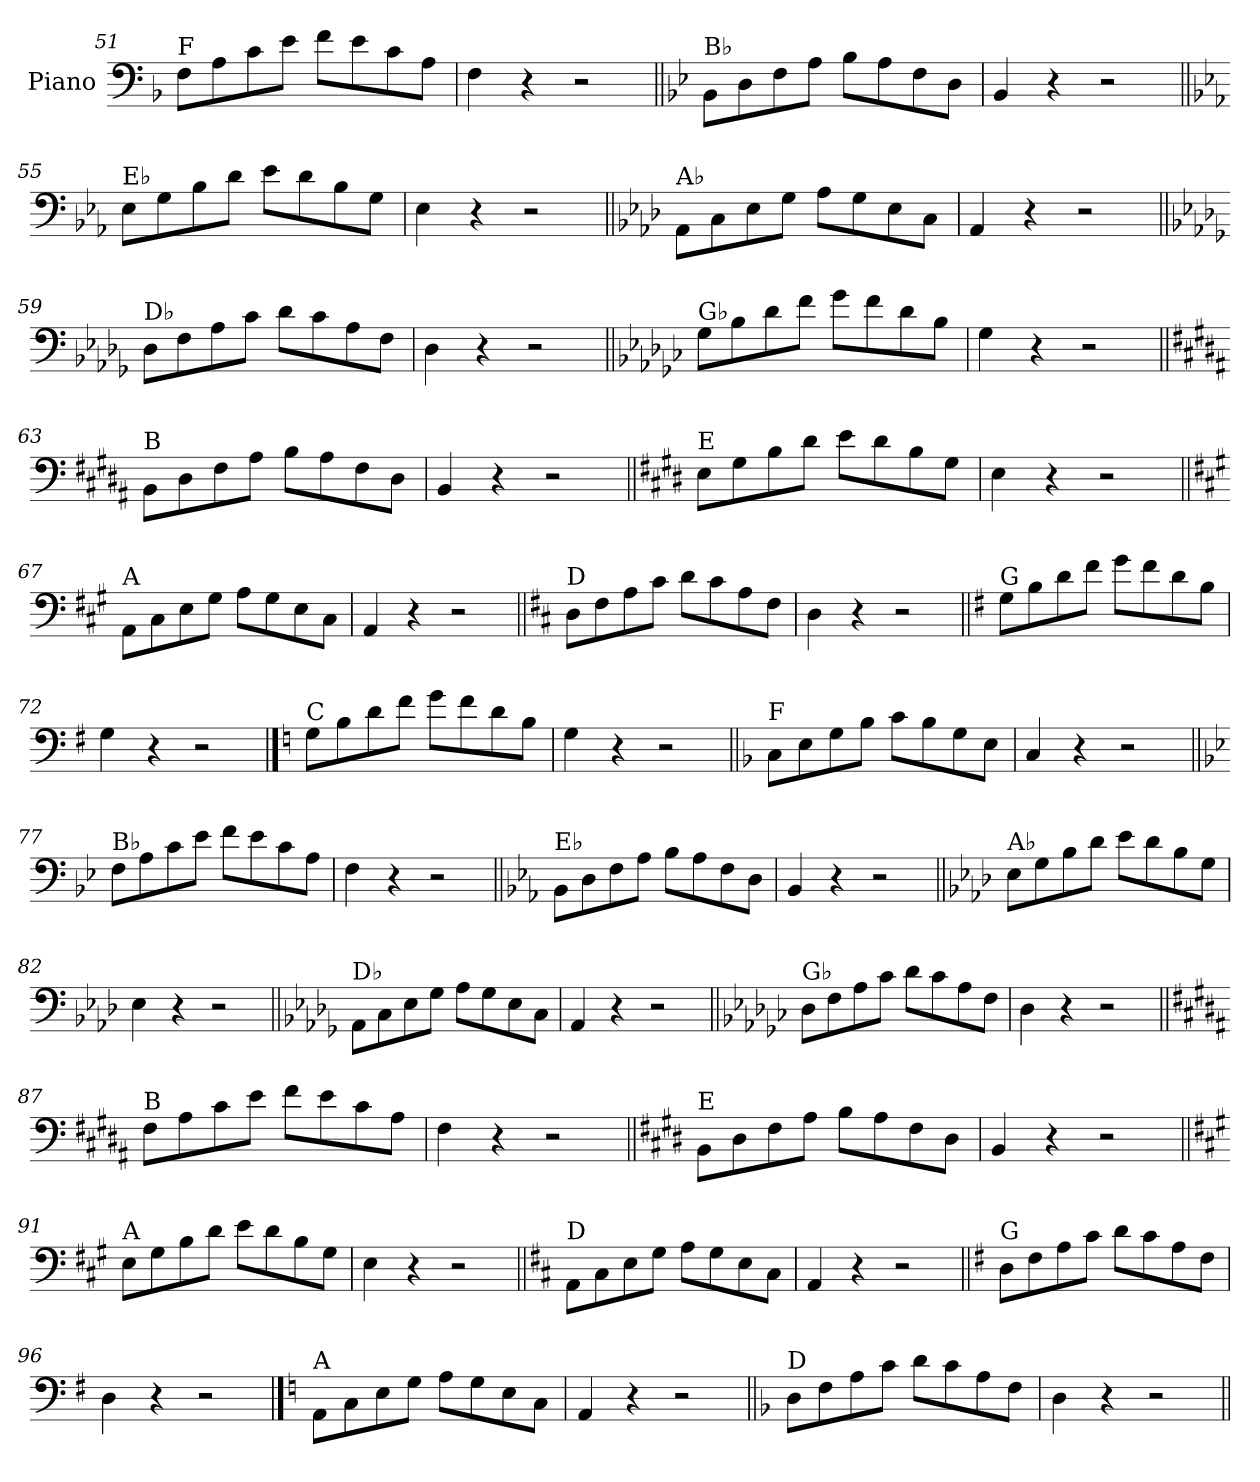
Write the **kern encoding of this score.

**kern
*part1
*staff1
*I"Piano
*I'Pno.
*clefF4
*k[b-]
=51
!LO:TX:a:t=F
8F\L
8A\
8c\
8e\J
8f\L
8e\
8c\
8A\J
=52
4F\
4r
2r
=53||
*k[b-e-]
!LO:TX:a:t=B♭
8BB-\L
8D\
8F\
8A\J
8B-\L
8A\
8F\
8D\J
=54
4BB-/
4r
2r
!!LO:LB:g=z
=55||
*k[b-e-a-]
!LO:TX:a:t=E♭
8E-\L
8G\
8B-\
8d\J
8e-\L
8d\
8B-\
8G\J
=56
4E-\
4r
2r
=57||
*k[b-e-a-d-]
!LO:TX:a:t=A♭
8AA-\L
8C\
8E-\
8G\J
8A-\L
8G\
8E-\
8C\J
=58
4AA-/
4r
2r
=59||
*k[b-e-a-d-g-]
!LO:TX:a:t=D♭
8D-\L
8F\
8A-\
8c\J
8d-\L
8c\
8A-\
8F\J
=60
4D-\
4r
2r
!!LO:LB:g=z
=61||
*k[b-e-a-d-g-c-]
!LO:TX:a:t=G♭
8G-\L
8B-\
8d-\
8f\J
8g-\L
8f\
8d-\
8B-\J
=62
4G-\
4r
2r
=63||
*k[f#c#g#d#a#]
!LO:TX:a:t=B
8BB\L
8D#\
8F#\
8A#\J
8B\L
8A#\
8F#\
8D#\J
=64
4BB/
4r
2r
=65||
*k[f#c#g#d#]
!LO:TX:a:t=E
8E\L
8G#\
8B\
8d#\J
8e\L
8d#\
8B\
8G#\J
=66
4E\
4r
2r
!!LO:LB:g=z
=67||
*k[f#c#g#]
!LO:TX:a:t=A
8AA\L
8C#\
8E\
8G#\J
8A\L
8G#\
8E\
8C#\J
=68
4AA/
4r
2r
=69||
*k[f#c#]
!LO:TX:a:t=D
8D\L
8F#\
8A\
8c#\J
8d\L
8c#\
8A\
8F#\J
=70
4D\
4r
2r
=71||
*k[f#]
!LO:TX:a:t=G
8G\L
8B\
8d\
8f#\J
8g\L
8f#\
8d\
8B\J
=72
4G\
4r
2r
!!LO:LB:g=z
==73
*k[]
!LO:TX:a:t=C
8G\L
8B\
8d\
8f\J
8g\L
8f\
8d\
8B\J
=74
4G\
4r
2r
=75||
*k[b-]
!LO:TX:a:t=F
8C\L
8E\
8G\
8B-\J
8c\L
8B-\
8G\
8E\J
=76
4C/
4r
2r
=77||
*k[b-e-]
!LO:TX:a:t=B♭
8F\L
8A\
8c\
8e-\J
8f\L
8e-\
8c\
8A\J
=78
4F\
4r
2r
!!LO:LB:g=z
=79||
*k[b-e-a-]
!LO:TX:a:t=E♭
8BB-\L
8D\
8F\
8A-\J
8B-\L
8A-\
8F\
8D\J
=80
4BB-/
4r
2r
=81||
*k[b-e-a-d-]
!LO:TX:a:t=A♭
8E-\L
8G\
8B-\
8d-\J
8e-\L
8d-\
8B-\
8G\J
=82
4E-\
4r
2r
=83||
*k[b-e-a-d-g-]
!LO:TX:a:t=D♭
8AA-\L
8C\
8E-\
8G-\J
8A-\L
8G-\
8E-\
8C\J
=84
4AA-/
4r
2r
!!LO:LB:g=z
=85||
*k[b-e-a-d-g-c-]
!LO:TX:a:t=G♭
8D-\L
8F\
8A-\
8c-\J
8d-\L
8c-\
8A-\
8F\J
=86
4D-\
4r
2r
=87||
*k[f#c#g#d#a#]
!LO:TX:a:t=B
8F#\L
8A#\
8c#\
8e\J
8f#\L
8e\
8c#\
8A#\J
=88
4F#\
4r
2r
=89||
*k[f#c#g#d#]
!LO:TX:a:t=E
8BB\L
8D#\
8F#\
8A\J
8B\L
8A\
8F#\
8D#\J
=90
4BB/
4r
2r
!!LO:LB:g=z
=91||
*k[f#c#g#]
!LO:TX:a:t=A
8E\L
8G#\
8B\
8d\J
8e\L
8d\
8B\
8G#\J
=92
4E\
4r
2r
=93||
*k[f#c#]
!LO:TX:a:t=D
8AA\L
8C#\
8E\
8G\J
8A\L
8G\
8E\
8C#\J
=94
4AA/
4r
2r
=95||
*k[f#]
!LO:TX:a:t=G
8D\L
8F#\
8A\
8c\J
8d\L
8c\
8A\
8F#\J
=96
4D\
4r
2r
!!LO:PB:g=z
==97
*k[]
!LO:TX:a:t=A
8AA\L
8C\
8E\
8G\J
8A\L
8G\
8E\
8C\J
=98
4AA/
4r
2r
=99||
*k[b-]
!LO:TX:a:t=D
8D\L
8F\
8A\
8c\J
8d\L
8c\
8A\
8F\J
=100
4D\
4r
2r
=||
*-
